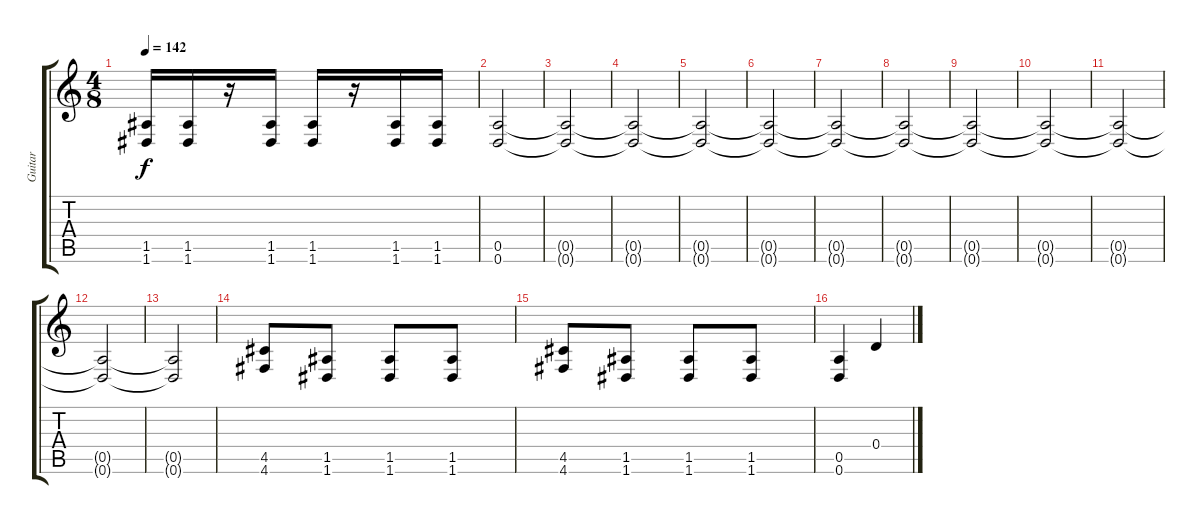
\track ("Guitar" "Guitar") {instrument overdrivenguitar}
\staff {score tabs}
\tuning (E4 B3 G3 D3 A2 D2) {hide}
\ts (4 8)
\tempo 142
\clef g2
\ks c
(1.5 1.6).16{dy f} (1.5 1.6).16 r.16 (1.5 1.6).16 (1.5 1.6).16 r.16 (1.5 1.6).16 (1.5 1.6).16 |
(0.5 0.6).2 |
(0.5{t} 0.6{t}).2 |
(0.5{t} 0.6{t}).2 |
(0.5{t} 0.6{t}).2 |
(0.5{t} 0.6{t}).2 |
(0.5{t} 0.6{t}).2 |
(0.5{t} 0.6{t}).2 |
(0.5{t} 0.6{t}).2 |
(0.5{t} 0.6{t}).2 |
(0.5{t} 0.6{t}).2 |
(0.5{t} 0.6{t}).2 |
(0.5{t} 0.6{t}).2 |
(4.5 4.6).8 (1.5 1.6).8 (1.5 1.6).8 (1.5 1.6).8 |
(4.5 4.6).8 (1.5 1.6).8 (1.5 1.6).8 (1.5 1.6).8 |
(0.5 0.6).4 0.4.4
